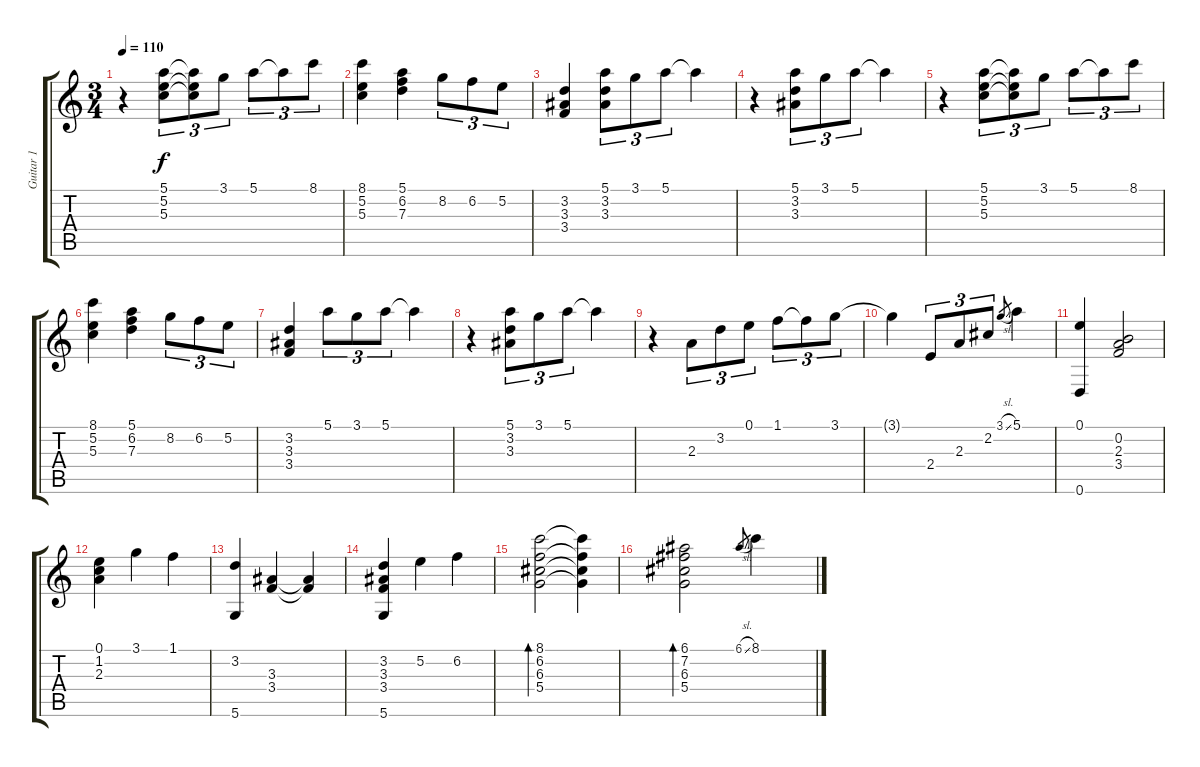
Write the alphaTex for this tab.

\track ("Guitar 1" "Guitar 1") {instrument acousticguitarsteel}
\staff {score tabs}
\tuning (E4 B3 G3 D3 A2 D2) {hide}
\ts (3 4)
\tempo 110
\clef g2
\ks c
r.4{dy f} (5.1 5.2 5.3).8{tu (3 2)} (5.1{t} 5.2{t} 5.3{t}).8{tu (3 2)} 3.1.8{tu (3 2)} 5.1.8{tu (3 2)} 5.1{t}.8{tu (3 2)} 8.1.8{tu (3 2)} |
(8.1 5.2 5.3).4 (5.1 6.2 7.3).4 8.2.8{tu (3 2)} 6.2.8{tu (3 2)} 5.2.8{tu (3 2)} |
(3.2 3.3 3.4).4 (5.1 3.2 3.3).8{tu (3 2)} 3.1.8{tu (3 2)} 5.1.8{tu (3 2)} 5.1{t}.4 |
r.4 (5.1 3.2 3.3).8{tu (3 2)} 3.1.8{tu (3 2)} 5.1.8{tu (3 2)} 5.1{t}.4 |
r.4 (5.1 5.2 5.3).8{tu (3 2)} (5.1{t} 5.2{t} 5.3{t}).8{tu (3 2)} 3.1.8{tu (3 2)} 5.1.8{tu (3 2)} 5.1{t}.8{tu (3 2)} 8.1.8{tu (3 2)} |
(8.1 5.2 5.3).4 (5.1 6.2 7.3).4 8.2.8{tu (3 2)} 6.2.8{tu (3 2)} 5.2.8{tu (3 2)} |
(3.2 3.3 3.4).4 5.1.8{tu (3 2)} 3.1.8{tu (3 2)} 5.1.8{tu (3 2)} 5.1{t}.4 |
r.4 (5.1 3.2 3.3).8{tu (3 2)} 3.1.8{tu (3 2)} 5.1.8{tu (3 2)} 5.1{t}.4 |
r.4 2.3.8{tu (3 2)} 3.2.8{tu (3 2)} 0.1.8{tu (3 2)} 1.1.8{tu (3 2)} 1.1{t}.8{tu (3 2)} 3.1.8{tu (3 2)} |
3.1{t}.4 2.4.8{tu (3 2)} 2.3.8{tu (3 2)} 2.2.8{tu (3 2)} 3.1{sl}.8{gr} 5.1.4 |
(0.1 0.6).4 (0.2 2.3 3.4).2 |
(0.1 1.2 2.3).4 3.1.4 1.1.4 |
(3.2 5.6).4 (3.3 3.4).4 (3.3{t} 3.4{t}).4 |
(3.2 3.3 3.4 5.6).4 5.2.4 6.2.4 |
(8.1 6.2 6.3 5.4).2{bd 480} (8.1{t} 6.2{t} 6.3{t} 5.4{t}).4 |
(6.1 7.2 6.3 5.4).2{bd 240} 6.1{sl}.8{gr} 8.1.4
